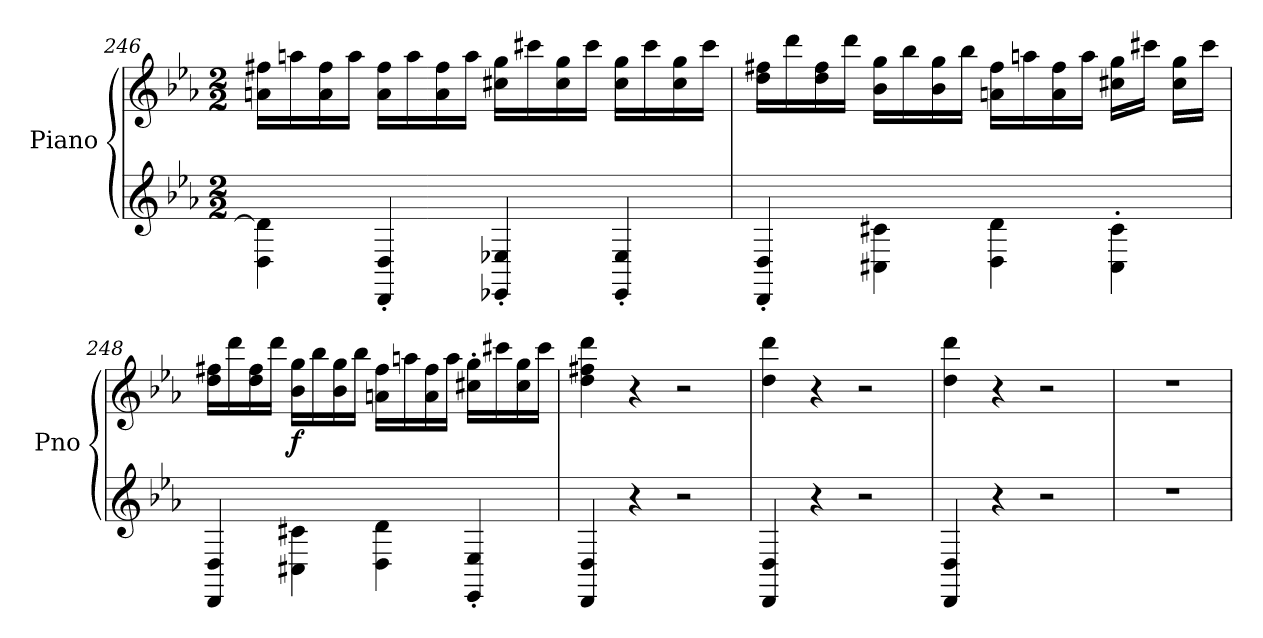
**kern	**kern	**dynam
*part1	*part1	*part1
*staff2	*staff1	*staff1/2
*I"Piano	*	*
*I'Pno	*	*
!!LO:LB:g=z
*clefG2	*clefG2	*
*k[b-e-a-]	*k[b-e-a-]	*
*M2/2	*M2/2	*
=246	=246	=246
4D\ 4d\]	16an\ 16ff#X\LL	.
.	16aan\	.
.	16a\ 16ff#\	.
.	16aa\JJ	.
4DD/' 4D/'	16a\ 16ff#\LL	.
.	16aa\	.
.	16a\ 16ff#\	.
.	16aa\JJ	.
4EE-X/' 4E-X/'	16cc#X\ 16gg\LL	.
.	16ccc#X\	.
.	16cc#\ 16gg\	.
.	16ccc#\JJ	.
4EE-/' 4E-/'	16cc#\ 16gg\LL	.
.	16ccc#\	.
.	16cc#\ 16gg\	.
.	16ccc#\JJ	.
=247	=247	=247
4DD/' 4D/'	16dd\ 16ff#X\LL	.
.	16ddd\	.
.	16dd\ 16ff#\	.
.	16ddd\JJ	.
4C#X\ 4c#X\	16b-\ 16gg\LL	.
.	16bb-\	.
.	16b-\ 16gg\	.
.	16bb-\JJ	.
4D\ 4d\	16an\ 16ff#\LL	.
.	16aan\	.
.	16a\ 16ff#\	.
.	16aa\JJ	.
4C#\' 4c#\'	16cc#X\ 16gg\LL	.
.	16ccc#X\JJ	.
.	16cc#\ 16gg\LL	.
.	16ccc#\JJ	.
!!LO:LB:g=z
=248	=248	=248
4DD/ 4D/	16dd\ 16ff#X\LL	.
.	16ddd\	.
.	16dd\ 16ff#\	.
.	16ddd\JJ	.
!	!	!LO:DY:b
4C#X\ 4c#X\	16b-\ 16gg\LL	f
.	16bb-\	.
.	16b-\ 16gg\	.
.	16bb-\JJ	.
4D\ 4d\	16an\ 16ff#\LL	.
.	16aan\	.
.	16a\ 16ff#\	.
.	16aa\JJ	.
4EE-/' 4E-/'	16cc#X\' 16gg\'LL	.
.	16ccc#X\	.
.	16cc#\ 16gg\	.
.	16ccc#\JJ	.
=249	=249	=249
4DD/ 4D/	4dd\ 4ff#X\ 4ddd\	.
4r	4r	.
2r	2r	.
=250	=250	=250
4DD/ 4D/	4dd\ 4ddd\	.
4r	4r	.
2r	2r	.
=251	=251	=251
4DD/ 4D/	4dd\ 4ddd\	.
4r	4r	.
2r	2r	.
!!LO:PB:g=z
=252	=252	=252
1r	1r	.
=	=	=
*-	*-	*-
